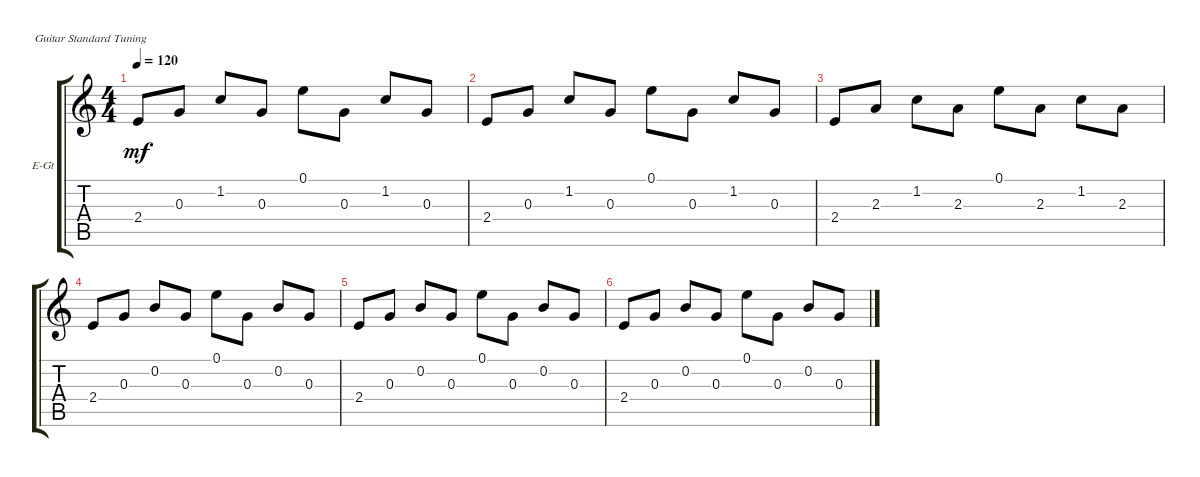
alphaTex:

\defaultSystemsLayout 4
\bracketExtendMode groupsimilarinstruments
\firstSystemTrackNameOrientation horizontal
\otherSystemsTrackNameOrientation horizontal
\track ("Electric Guitar" "E-Gt") {solo instrument electricguitarclean}
\staff {score tabs}
\tuning (E4 B3 G3 D3 A2 E2)
\ts (4 4)
\tempo 120
\clef g2
\scale
0.333333
\ks aminor
2.4.8{dy mf} 0.3.8 1.2.8 0.3.8 0.1.8 0.3.8 1.2.8 0.3.8 |
\scale
0.333333 2.4.8 0.3.8 1.2.8 0.3.8 0.1.8 0.3.8 1.2.8 0.3.8 |
\scale
0.333333 2.4.8 2.3.8 1.2.8 2.3.8 0.1.8 2.3.8 1.2.8 2.3.8 |
\scale
0.333333 2.4.8 0.3.8 0.2.8 0.3.8 0.1.8 0.3.8 0.2.8 0.3.8 |
\scale
0.333333 2.4.8 0.3.8 0.2.8 0.3.8 0.1.8 0.3.8 0.2.8 0.3.8 |
2.4.8 0.3.8 0.2.8 0.3.8 0.1.8 0.3.8 0.2.8 0.3.8
